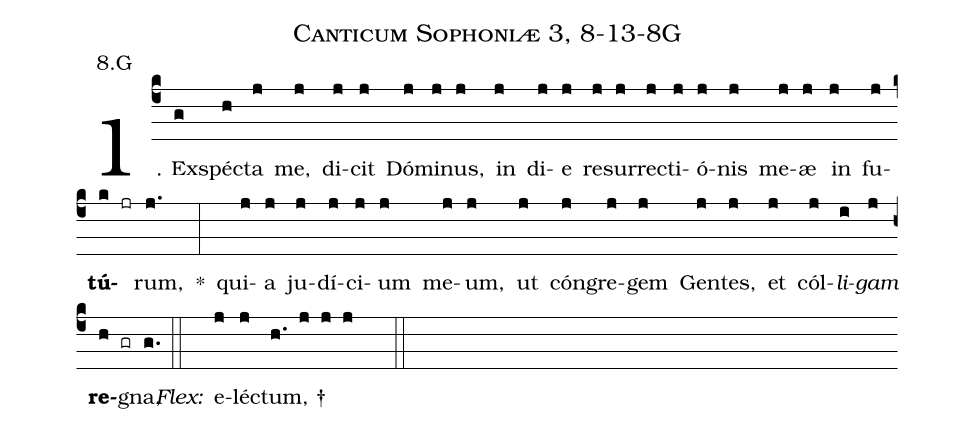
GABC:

name: Canticum Sophoniæ 3, 8-13-8G;
annotation: 8.G;
%%
(c4)1. Ex(g)spéc(h)ta(j) me,(j) di(j)cit(j) Dó(j)mi(j)nus,(j) in(j) di(j)e(j) re(j)sur(j)rec(j)ti(j)ó(j)nis(j) me(j)æ(j) in(j) fu(j)<b>tú</b>(k jr)rum,(j.) *(:) qui(j)a(j) ju(j)dí(j)ci(j)um(j) me(j)um,(j) ut(j) cón(j)gre(j)gem(j) Gen(j)tes,(j) et(j) cól(j)<i>li</i>(i)<i>gam</i>(j) <b>re</b>(h gr)gna,(g.) (::)
<i>Flex:</i>()  e(j)léc(j)tum, †(h. j j j  ::)
